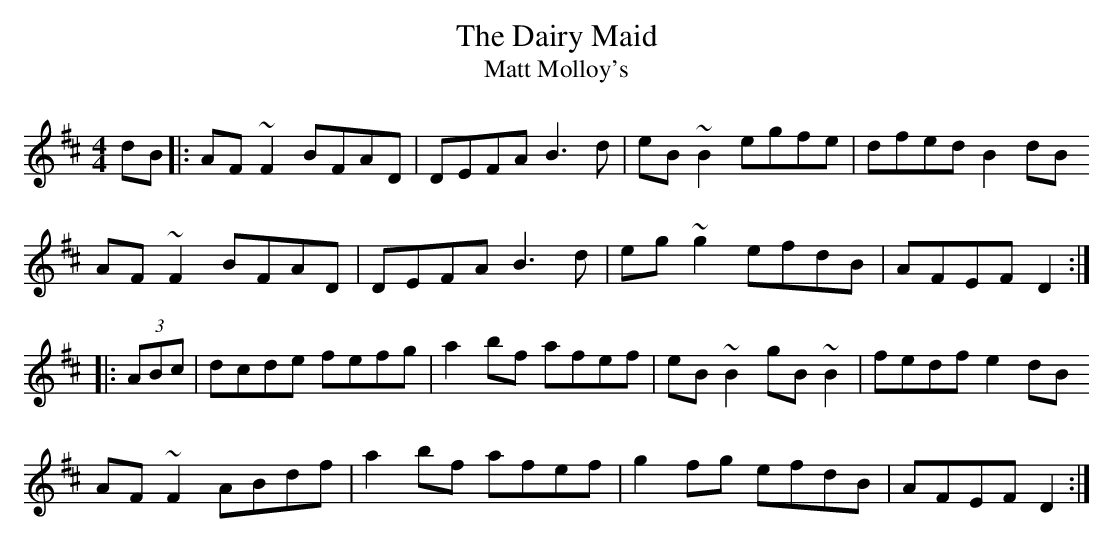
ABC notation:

X:1
T:Dairy Maid, The
T:Matt Molloy's
M:4/4
L:1/8
K:D
dB|:AF ~F2 BFAD|DEFA B3 d|eB ~B2 egfe|dfed B2 dB
AF ~F2 BFAD|DEFA B3 d|eg ~g2 efdB|AFEF D2:|
|:(3ABc|dcde fefg|a2bf afef|eB ~B2 gB ~B2|fedf e2 dB
AF ~F2 ABdf|a2bf afef|g2 fg efdB|AFEF D2:|
